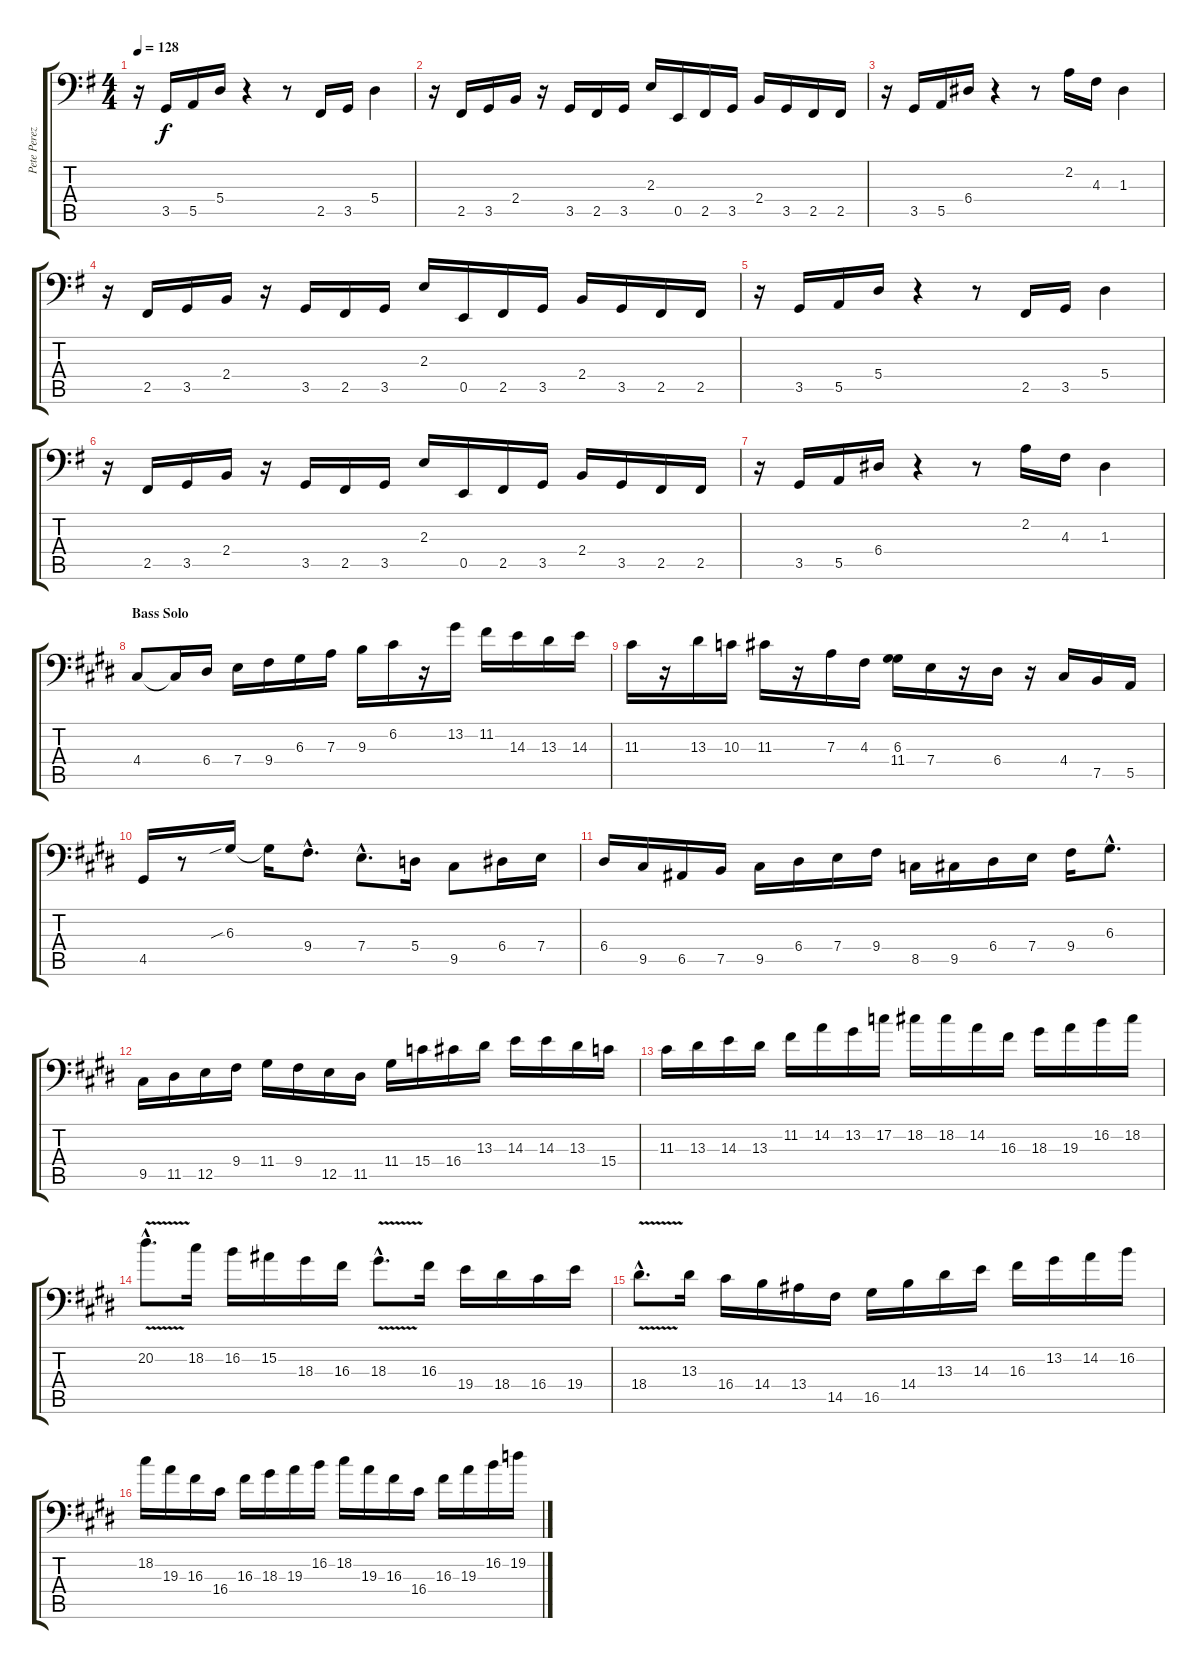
\track ("Pete Perez" "Pete Perez") {instrument electricbassfinger}
\staff {score tabs}
\tuning (C3 G2 D2 A1 E1 B0) {hide}
\ts (4 4)
\tempo 128
\clef f4
\ks eminor
r.16{dy f} 3.5.16 5.5.16 5.4.16 r.4 r.8 2.5.16 3.5.16 5.4.4 |
r.16 2.5.16 3.5.16 2.4.16 r.16 3.5.16 2.5.16 3.5.16 2.3.16 0.5.16 2.5.16 3.5.16 2.4.16 3.5.16 2.5.16 2.5.16 |
r.16 3.5.16 5.5.16 6.4.16 r.4 r.8 2.2.16 4.3.16 1.3.4 |
r.16 2.5.16 3.5.16 2.4.16 r.16 3.5.16 2.5.16 3.5.16 2.3.16 0.5.16 2.5.16 3.5.16 2.4.16 3.5.16 2.5.16 2.5.16 |
r.16 3.5.16 5.5.16 5.4.16 r.4 r.8 2.5.16 3.5.16 5.4.4 |
r.16 2.5.16 3.5.16 2.4.16 r.16 3.5.16 2.5.16 3.5.16 2.3.16 0.5.16 2.5.16 3.5.16 2.4.16 3.5.16 2.5.16 2.5.16 |
r.16 3.5.16 5.5.16 6.4.16 r.4 r.8 2.2.16 4.3.16 1.3.4 |
\section ("" "Bass Solo")
\ks c#minor
4.4.8{volume 16} 4.4{t}.16 6.4.16 7.4.16 9.4.16 6.3.16 7.3.16 9.3.16 6.2.16 r.16 13.2.16 11.2.16 14.3.16 13.3.16 14.3.16 |
11.3.16 r.16 13.3.16 10.3.16 11.3.16 r.16 7.3.16 4.3.16 (6.3 11.4).16 7.4.16 r.16 6.4.16 r.16 4.4.16 7.5.16 5.5.16 |
4.5.16 r.8 6.3{sib}.16 6.3{t}.16 9.4{hac}.8{d} 7.4{hac}.8{d} 5.4.16 9.5.8 6.4.16 7.4.16 |
6.4.16 9.5.16 6.5.16 7.5.16 9.5.16 6.4.16 7.4.16 9.4.16 8.5.16 9.5.16 6.4.16 7.4.16 9.4.16 6.3{hac}.8{d} |
9.5.16 11.5.16 12.5.16 9.4.16 11.4.16 9.4.16 12.5.16 11.5.16 11.4.16 15.4.16 16.4.16 13.3.16 14.3.16 14.3.16 13.3.16 15.4.16 |
11.3.16 13.3.16 14.3.16 13.3.16 11.2.16 14.2.16 13.2.16 17.2.16 18.2.16 18.2.16 14.2.16 16.3.16 18.3.16 19.3.16 16.2.16 18.2.16 |
20.2{v hac}.8{d} 18.2.16 16.2.16 15.2.16 18.3.16 16.3.16 18.3{v hac}.8{d} 16.3.16 19.4.16 18.4.16 16.4.16 19.4.16 |
18.4{v hac}.8{d} 13.3.16 16.4.16 14.4.16 13.4.16 14.5.16 16.5.16 14.4.16 13.3.16 14.3.16 16.3.16 13.2.16 14.2.16 16.2.16 |
18.2.16 19.3.16 16.3.16 16.4.16 16.3.16 18.3.16 19.3.16 16.2.16 18.2.16 19.3.16 16.3.16 16.4.16 16.3.16 19.3.16 16.2.16 19.2.16
